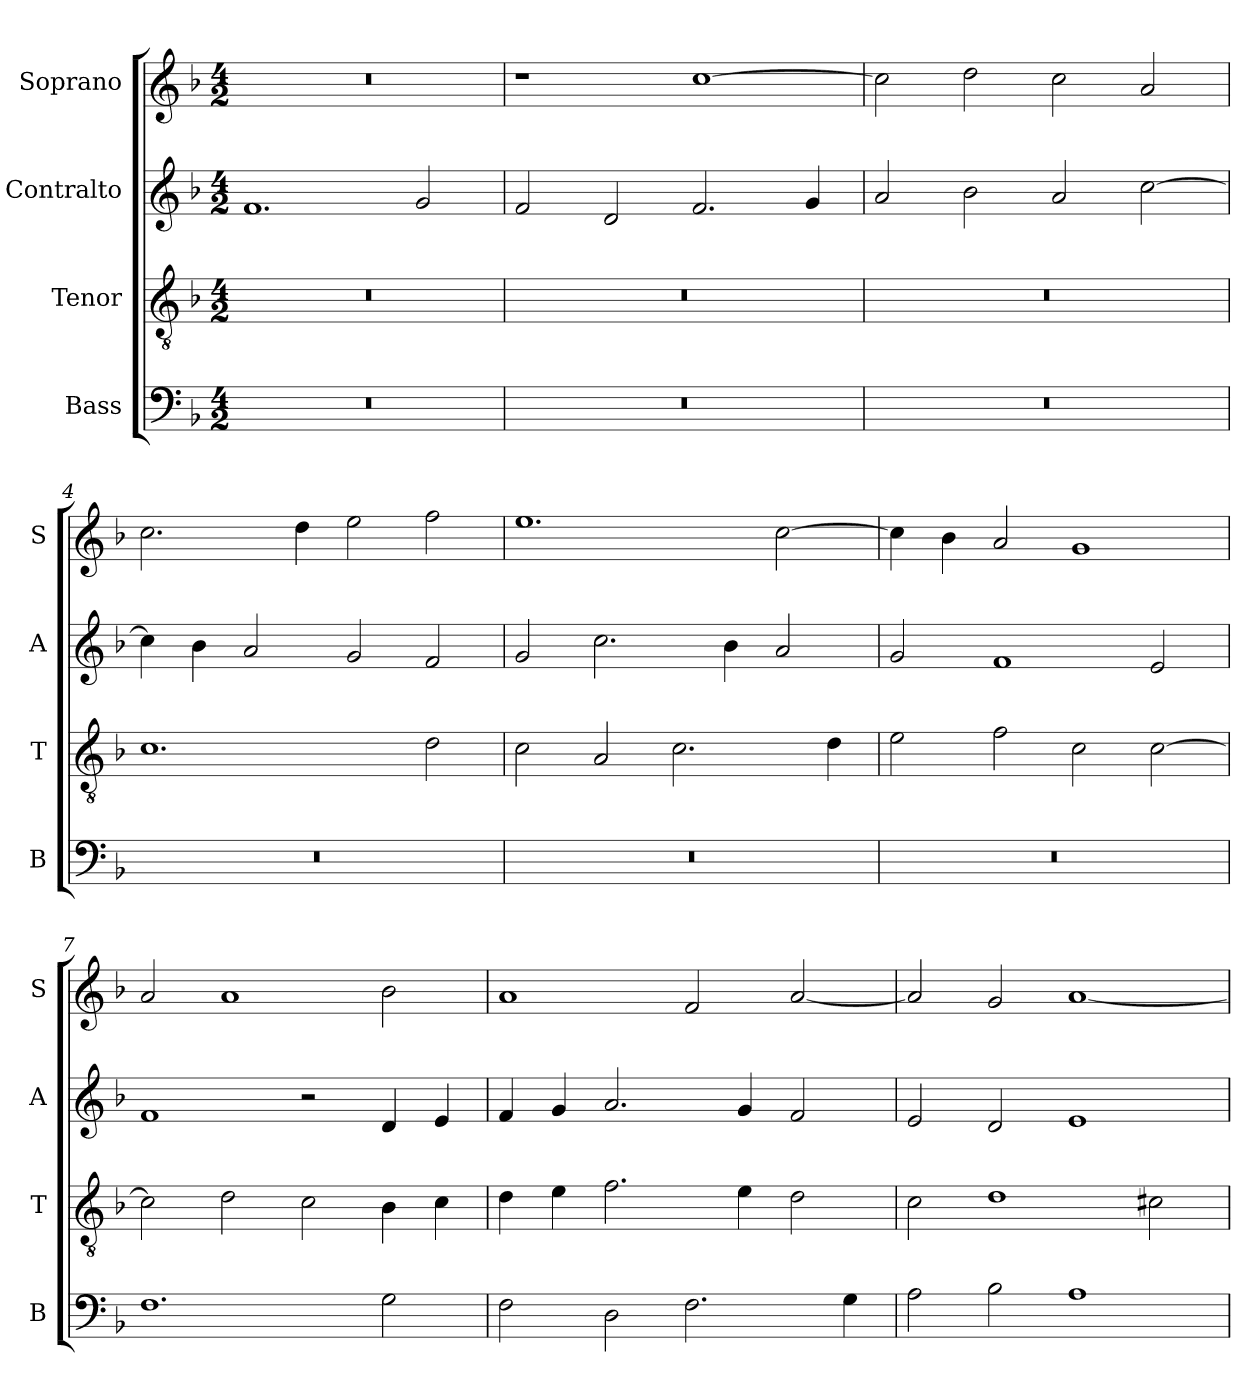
**kern	**kern	**kern	**kern
*part4	*part3	*part2	*part1
*staff4	*staff3	*staff2	*staff1
*I"Bass	*I"Tenor	*I"Contralto	*I"Soprano
*I'B	*I'T	*I'A	*I'S
*clefF4	*clefGv2	*clefG2	*clefG2
*k[b-]	*k[b-]	*k[b-]	*k[b-]
*F:ion	*F:ion	*F:ion	*F:ion
*M4/2	*M4/2	*M4/2	*M4/2
=1	=1	=1	=1
0r	0r	1.f	0r
.	.	2g	.
=2	=2	=2	=2
0r	0r	2f	1r
.	.	2d	.
.	.	2.f	[1cc
.	.	4g	.
=3	=3	=3	=3
0r	0r	2a	2cc]
.	.	2b-	2dd
.	.	2a	2cc
.	.	[2cc	2a
=4	=4	=4	=4
0r	1.c	4cc]	2.cc
.	.	4b-	.
.	.	2a	.
.	.	.	4dd
.	.	2g	2ee
.	2d	2f	2ff
=5	=5	=5	=5
0r	2c	2g	1.ee
.	2A	2.cc	.
.	2.c	.	.
.	.	4b-	.
.	.	2a	[2cc
.	4d	.	.
=6	=6	=6	=6
0r	2e	2g	4cc]
.	.	.	4b-
.	2f	1f	2a
.	2c	.	1g
.	[2c	2e	.
=7	=7	=7	=7
1.F	2c]	1f	2a
.	2d	.	1a
.	2c	2r	.
2G	4B-	4d	2b-
.	4c	4e	.
=8	=8	=8	=8
2F	4d	4f	1a
.	4e	4g	.
2D	2.f	2.a	.
2.F	.	.	2f
.	4e	4g	.
.	2d	2f	[2a
4G	.	.	.
=9	=9	=9	=9
2A	2c	2e	2a]
2B-	1d	2d	2g
1A	.	1e	[1a
.	2c#X	.	.
=	=	=	=
*-	*-	*-	*-
